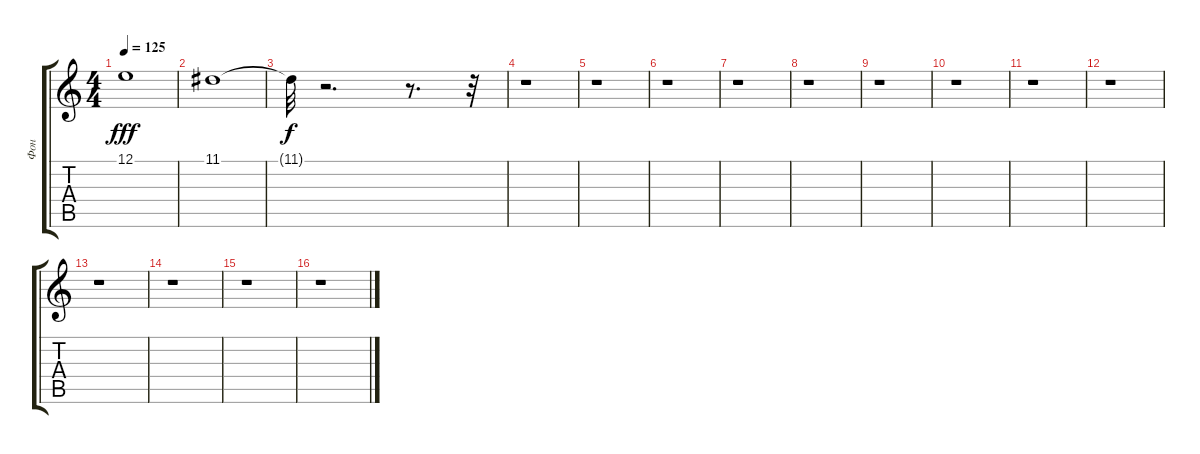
\track ("Фон" "Фон") {instrument pad2warm}
\staff {score tabs}
\tuning (E4 B3 G3 D3 A2 E2) {hide}
\ts (4 4)
\tempo 125
\clef g2
\ks c
12.1.1{dy fff} |
11.1.1 |
11.1{t}.32{dy f} r.2{d} r.8{d} r.32 |
r.1 |
r.1 |
r.1 |
r.1 |
r.1 |
r.1 |
r.1 |
r.1 |
r.1 |
r.1 |
r.1 |
r.1 |
r.1
